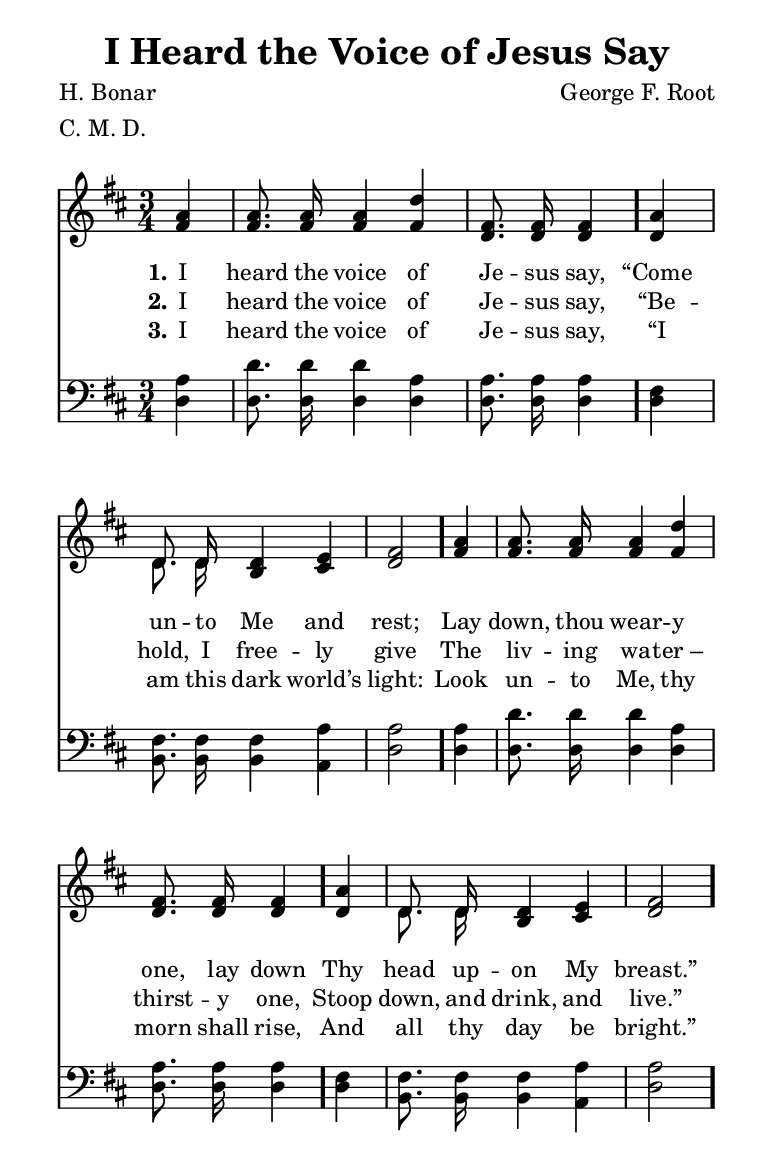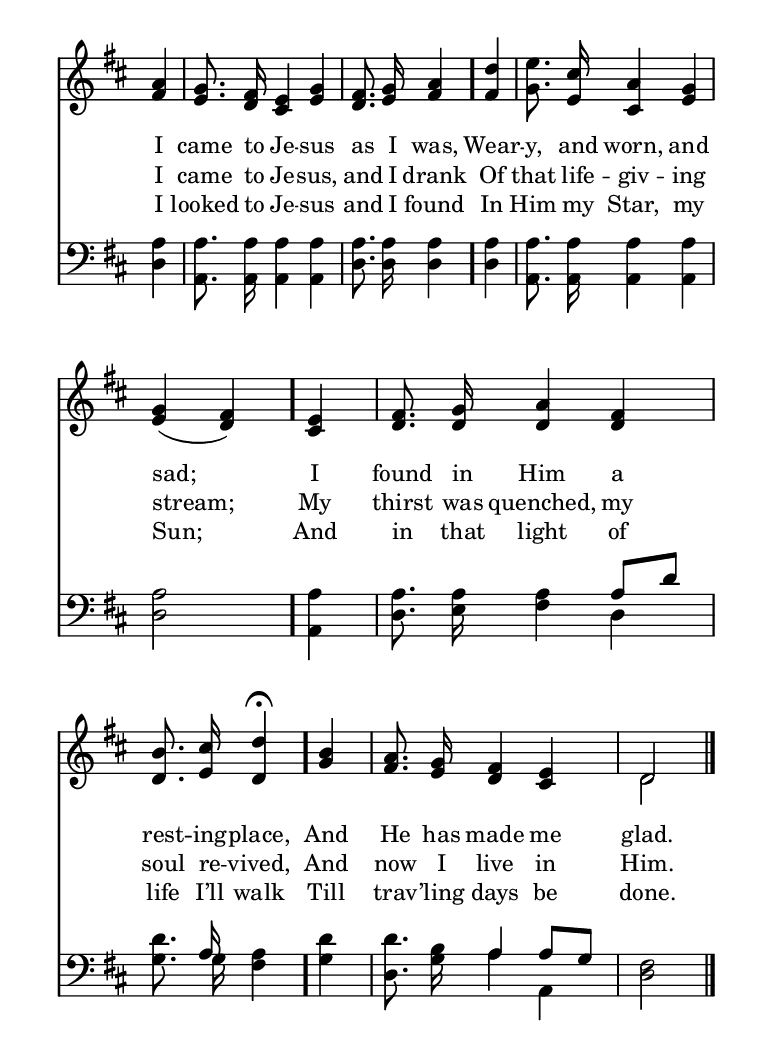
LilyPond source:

\include "common/global.ily"
\paper {
  \include "common/paper.ily"
}

\header{
  %gospel
  hymnnumber = "222"
  title = "I Heard the Voice of Jesus Say"
  tunename = "Varina"
  meter = "C. M. D."
  poet = "H. Bonar"
  composer = "George F. Root"
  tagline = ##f
}

ta = { \tempo 4=80 }
tb = { \tempo 4=40 }

global = {
  \include "common/overrides.ily"
  \override Staff.TimeSignature.style = #'numbered
  \time 3/4
  \override Score.MetronomeMark.transparent = ##t % hide all fermata changes too
  \ta
  \key d \major
  \partial 4
  \autoBeamOff
}

patternA = { \ta c4 | c8. c16 c4 c | c8. c16 c4 }
patternD = { \ta c4 | c8. c16 c4 c | c8. c16 \tb c4\fermata }
patternB = { \ta c4 | c8. c16 c4 c | c2 }
patternC = { \ta c4 | c8. c16 c4 c | c4( c) }

notesSoprano = {
\global
\relative c'' {

  a4 | a8. a16 a4 d | fis,8. fis16 fis4
  a4 | d,8. d16 d4 e | fis2 \eogbreak
  a4 | a8. a16 a4 d | fis,8. fis16 fis4
  a4 | d,8. d16 d4 e | fis2 \eogbreak

  \changePitch \patternA { a | g fis e g | fis g a }
  \changePitch \patternC { d | e cis a g | g fis } \eogbreak
  \changePitch \patternD { e | fis g a fis | b cis d }
  \changePitch \patternB { b | a g fis e | d }

  \bar "|."

}
}

notesAlto = {
\global
\relative e' {

  \changePitch \patternA { fis | fis fis fis fis | d d d }
  \changePitch \patternB { d | d d b cis | d }
  \changePitch \patternA { fis | fis fis fis fis | d d d }
  \changePitch \patternB { d | d d b cis | d }

  \changePitch \patternA { fis | e d cis e | d e fis }
  \changePitch \patternC { fis | g e cis e | e d }
  \changePitch \patternA { cis | d d d d | d e d }
  \changePitch \patternB { g | fis e d cis | d }

}
}

notesTenor = {
\global
\relative a {

  \changePitch \patternA { a | d d d a | a a a }
  \changePitch \patternB { fis | fis fis fis a | a }
  \changePitch \patternA { a | d d d a | a a a }
  \changePitch \patternB { fis | fis fis fis a | a }

  \changePitch \patternA { a | a a a a | a a a }
  \changePitch \patternB { a | a a a a | a }
  a4 | a8. a16 a4 a8[ d] | d8. a16 a4
  d4 | d8. b16 a4 a8[ g] | fis2

}
}

notesBass = {
\global
\relative f {

  \changePitch \patternA { d | d d d d | d d d }
  \changePitch \patternB { d | b b b a | d }
  \changePitch \patternA { d | d d d d | d d d }
  \changePitch \patternB { d | b b b a | d }

  \changePitch \patternA { d | a a a a | d d d }
  \changePitch \patternB { d | a a a a | d }
  \changePitch \patternA { a | d e fis d | g g fis }
  \changePitch \patternB { g | d g a a, | d }

}
}

wordsA = \lyricmode {
\set stanza = "1."

I heard the voice of Je -- sus say, \bar "."
“Come un -- to Me and rest; \bar "."
Lay down, thou wear -- y one, lay down \bar "."
Thy head up -- on My breast.” \bar "."
I came to Je -- sus as I was, \bar "."
Wear -- y, and worn, and sad; \bar "."
I found in Him a rest -- ing -- place, \bar "."
And He has made me glad. \bar "."

}

wordsB = \lyricmode {
\set stanza = "2."

I heard the voice of Je -- sus say,
“Be -- hold, I free -- ly give
The liv -- ing wa -- ter_– thirst -- y one,
Stoop down, and drink, and live.”
I came to Je -- sus, and I drank
Of that life -- giv -- ing stream;
My thirst was quenched, my soul re -- vived,
And now I live in Him.

}

wordsC = \lyricmode {
\set stanza = "3."

I heard the voice of Je -- sus say,
“I am this dark world’s light:
Look un -- to Me, thy morn shall rise,
And all thy day be bright.”
I looked to Je -- sus and I found
In Him my Star, my Sun;
And in that light of life I’ll walk
Till trav -- ’ling days be done.

}

\score {
  \context ChoirStaff <<
    \context Staff = upper <<
      \set Staff.autoBeaming = ##f
      \set ChoirStaff.systemStartDelimiter = #'SystemStartBar
      \set ChoirStaff.printPartCombineTexts = ##f
      \partcombine #'(2 . 9) \notesSoprano \notesAlto
      \context NullVoice = sopranos { \voiceOne << \notesSoprano >> }
      \context Lyrics = one   \lyricsto sopranos \wordsA
      \context Lyrics = two   \lyricsto sopranos \wordsB
      \context Lyrics = three \lyricsto sopranos \wordsC
    >>
    \context Staff = men <<
      \set Staff.autoBeaming = ##f
      \clef bass
      \set ChoirStaff.printPartCombineTexts = ##f
      \partcombine #'(2 . 9) \notesTenor \notesBass
    >>
  >>
  \layout {
    \include "common/layout.ily"
  }
  \midi{
    \include "common/midi.ily"
  }
}

\version "2.19.49"  % necessary for upgrading to future LilyPond versions.

% vi:set et ts=2 sw=2 ai nocindent syntax=lilypond:
